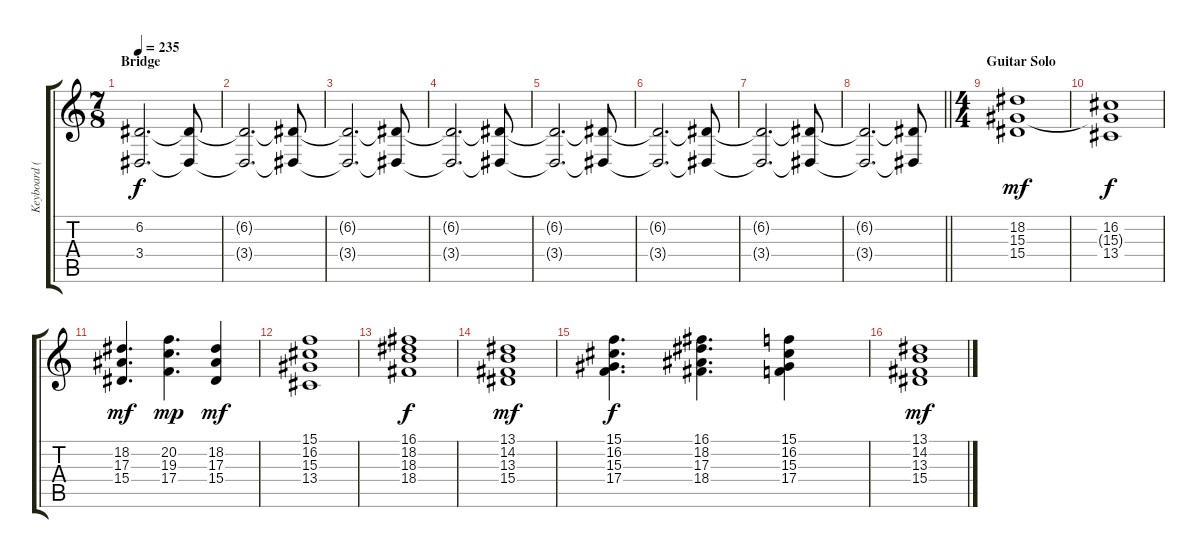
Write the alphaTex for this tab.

\track ("Keyboard (Lead)" "Keyboard (") {instrument brightacousticpiano}
\staff {score tabs}
\tuning (D4 A3 F3 C3 G2 C2) {hide}
\ts (7 8)
\section ("" "Bridge")
\tempo 235
\clef g2
\ks c
(6.2 3.4).2{d dy f volume 3 balance 12 instrument stringensemble1} (6.2{t} 3.4{t}).8 |
(6.2{t} 3.4{t}).2{d} (6.2{t} 3.4{t}).8 |
(6.2{t} 3.4{t}).2{d} (6.2{t} 3.4{t}).8 |
(6.2{t} 3.4{t}).2{d} (6.2{t} 3.4{t}).8 |
(6.2{t} 3.4{t}).2{d volume 1} (6.2{t} 3.4{t}).8 |
(6.2{t} 3.4{t}).2{d} (6.2{t} 3.4{t}).8 |
(6.2{t} 3.4{t}).2{d} (6.2{t} 3.4{t}).8 |
\barLineRight lightlight
(6.2{t} 3.4{t}).2{d} (6.2{t} 3.4{t}).8 |
\ts (4 4)
\section ("" "Guitar Solo")
(18.2 15.3 15.4).1{dy mf volume 7 balance 16 instrument stringensemble1} |
(16.2 15.3{t} 13.4).1{dy f} |
(18.2 17.3 15.4).4{d dy mf} (20.2 19.3 17.4).4{d dy mp} (18.2 17.3 15.4).4{dy mf} |
(15.1 16.2 15.3 13.4).1 |
(16.1 18.2 18.3 18.4).1{dy f} |
(13.1 14.2 13.3 15.4).1{dy mf} |
(15.1 16.2 15.3 17.4).4{d dy f} (16.1 18.2 17.3 18.4).4{d} (15.1 16.2 15.3 17.4).4 |
(13.1 14.2 13.3 15.4).1{dy mf}
